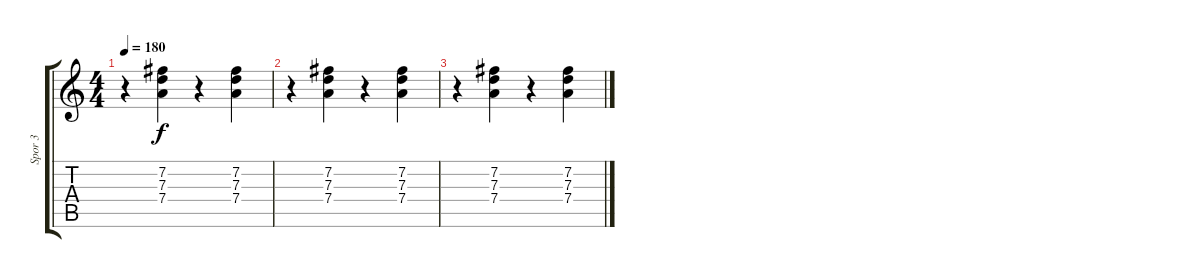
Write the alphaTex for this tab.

\track ("Spor 3" "Spor 3") {instrument acousticguitarsteel}
\staff {score tabs}
\tuning (E4 B3 G3 D3 A2 E2) {hide}
\ts (4 4)
\tempo 180
\clef g2
\ks c
r.4{dy f} (7.2 7.3 7.4).4 r.4 (7.2 7.3 7.4).4 |
r.4 (7.2 7.3 7.4).4 r.4 (7.2 7.3 7.4).4 |
r.4 (7.2 7.3 7.4).4 r.4 (7.2 7.3 7.4).4
